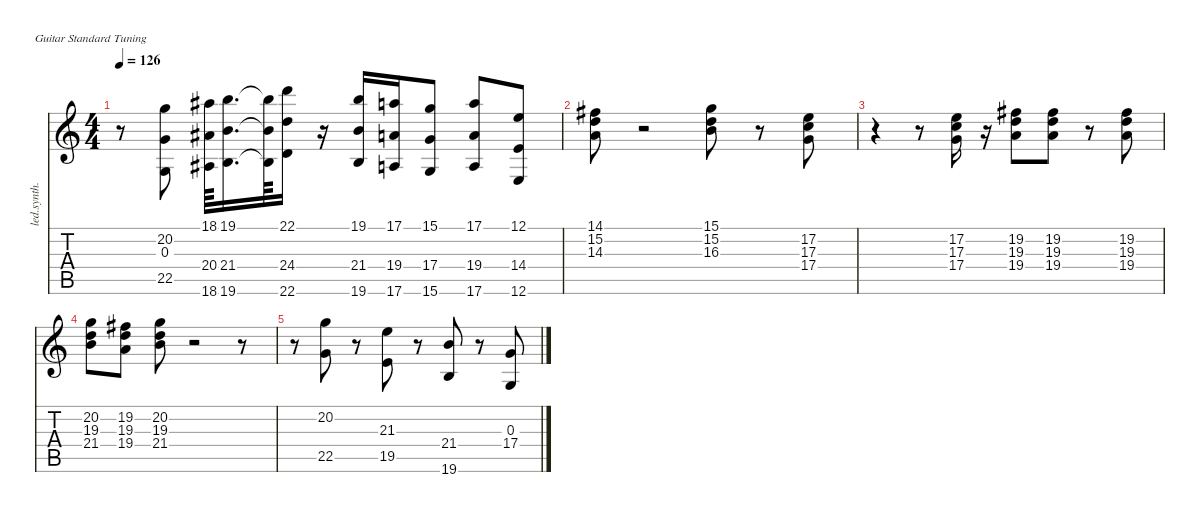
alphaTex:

\defaultSystemsLayout 4
\hideDynamics
\bracketExtendMode nobrackets
\otherSystemsTrackNameOrientation horizontal
\track ("Horns" "led.synth.") {instrument lead4chiff}
\staff {score tabs}
\tuning (E4 B3 G3 D3 A2 E2)
\ts (4 4)
\tempo 126
\clef g2
\ks c
r.8{dy f beam Down} (20.2 0.3 22.5).8{beam Up} (18.1{acc #} 20.4{acc #} 18.6{acc #}).64{beam Down} (19.1 21.4 19.6).16{d beam Down} (19.1{t} 21.4{t} 19.6{t}).64{beam Down} (22.1 24.4 22.6).16{beam Down} r.16{beam Down} (19.1 21.4 19.6).16{beam Up} (17.1 19.4 17.6).16{beam Up} (15.1 17.4 15.6).8{beam Up} (17.1 19.4 17.6).8{beam Up} (12.1 14.4 12.6).8{beam Up} |
(14.1{acc #} 15.2 14.3).8{beam Down} r.2{beam Down} (15.1 15.2 16.3).8{beam Down} r.8{beam Down} (17.2 17.3 17.4).8{beam Down} |
r.4{beam Down} r.8{beam Down} (17.2 17.3 17.4).16{beam Down} r.16{beam Down} (19.2{acc #} 19.3 19.4).8{beam Down} (19.2{acc #} 19.3 19.4).8{beam Down} r.8{beam Down} (19.2{acc #} 19.3 19.4).8{beam Down} |
(20.2 19.3 21.4).8{beam Down} (19.2{acc #} 19.3 19.4).8{beam Down} (20.2 19.3 21.4).8{beam Down} r.2{beam Down} r.8{beam Down} |
r.8{beam Down} (20.2 22.5).8{beam Down} r.8{beam Down} (21.3 19.5).8{beam Up} r.8{beam Up} (21.4 19.6).8{beam Up} r.8{beam Up} (0.3 17.4).8{beam Up}
